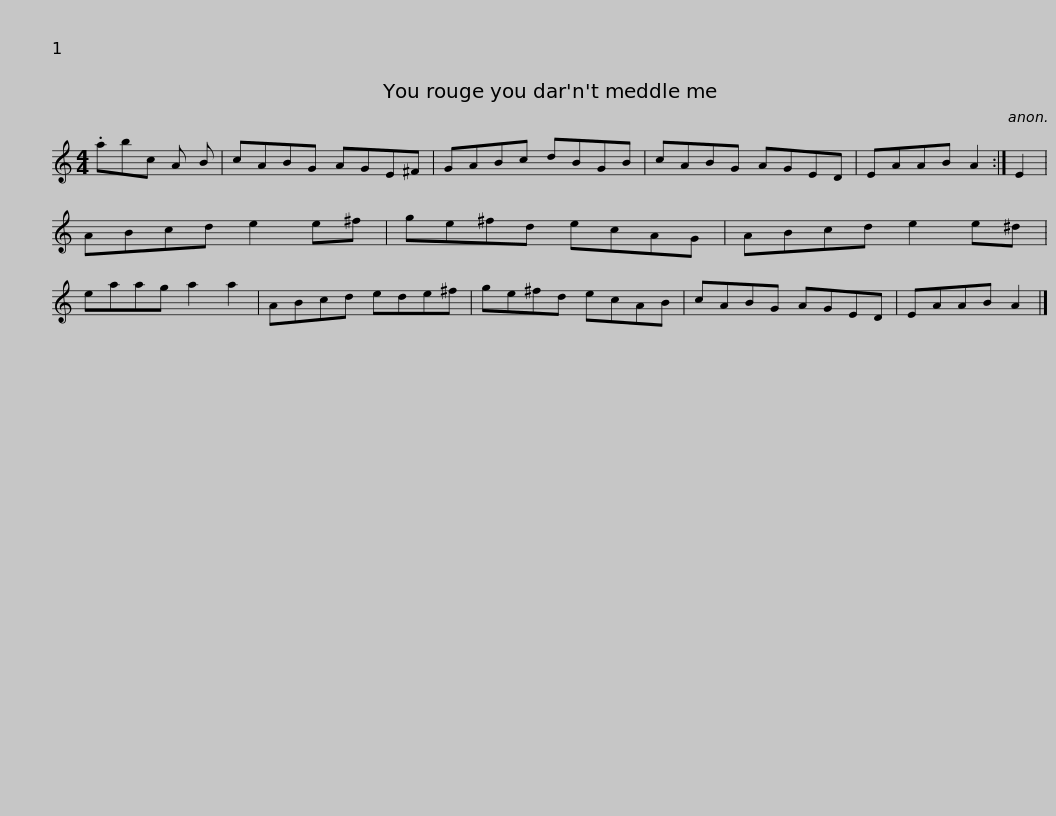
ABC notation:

X:1
L:1/8
M:4/4
I:linebreak $
K:C
V:1 treble
V:1
 .abc A B | cABG AGE^F | GABc dBGB | cABG AGED | EAAB A2 :| %5
 E2 | ABcd e2 e^f |$ ge^fd ecAG | ABcd e2 e^d | eaag a2 a2 | %10
 ABcd ede^f | ge^fd ecAB |$ cABG AGED | EAAB A2 |] %14
